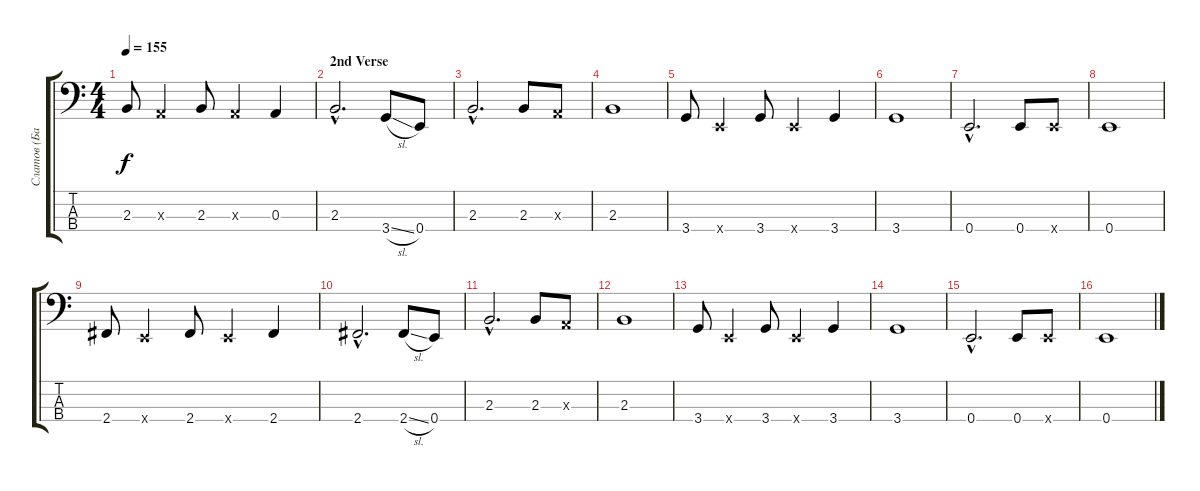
\track ("Слатов (Бас)" "Слатов (Ба") {instrument electricbassfinger}
\staff {score tabs}
\tuning (G2 D2 A1 E1) {hide}
\ts (4 4)
\tempo 155
\clef f4
\ks c
2.3.8{dy f} 0.3{x}.4 2.3.8 0.3{x}.4 0.3.4 |
\section ("" "2nd Verse")
2.3{hac}.2{d} 3.4{sl}.8 0.4.8 |
2.3{hac}.2{d} 2.3.8 0.3{x}.8 |
2.3.1 |
3.4.8 0.4{x}.4 3.4.8 0.4{x}.4 3.4.4 |
3.4.1 |
0.4{hac}.2{d} 0.4.8 0.4{x}.8 |
0.4.1 |
2.4.8 0.4{x}.4 2.4.8 0.4{x}.4 2.4.4 |
2.4{hac}.2{d} 2.4{sl}.8 0.4.8 |
2.3{hac}.2{d} 2.3.8 0.3{x}.8 |
2.3.1 |
3.4.8 0.4{x}.4 3.4.8 0.4{x}.4 3.4.4 |
3.4.1 |
0.4{hac}.2{d} 0.4.8 0.4{x}.8 |
0.4.1
